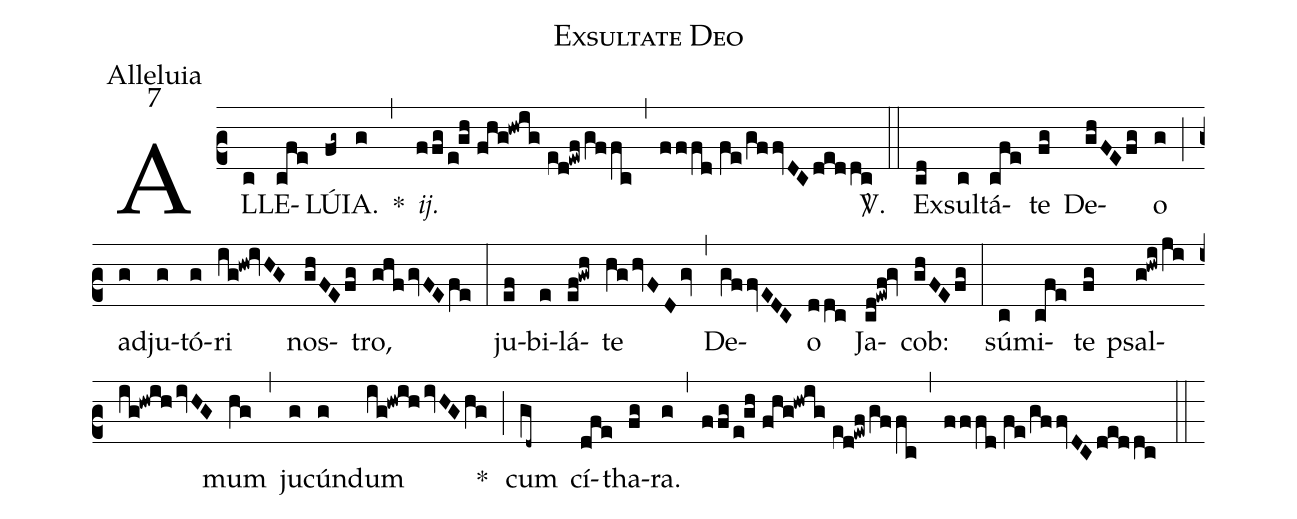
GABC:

name:Exsultate Deo;
office-part:Alleluia;
mode:7;
%%
(c2) AL(c)LE(cfe)LÚ(fg~)IA.(g) *(,) <i>ij.</i>(ffg/e!gh//fhg!hwig//ed!ewf/gffc) (,) (fffd//fe/gffvDC/deddc) <sp>V/</sp>.(::) Ex(cd)sul(c)tá(cfe)te(fg) De(ghFEfg)o(g) (;) ad(g)ju(g)tó(g)ri(ig!hw!ivHG) nos(ghFE/fg)tro,(ghf/gvFE/fe) (:) ju(ef)bi(e)lá(ef!gwh)te(hg/hvFD/gv) (,) De(gf/fvEDC)o(ddc) Ja(cd!ewf!gv)cob:(ghFE/fg) (:) sú(c)mi(cfe)te(fg) psal(g!hwi/ji/ig!hwih/ivHG)mum(hg) (,) ju(g)cún(g)dum(ig!hwih/ivHG/hg) *(;) cum(gd~) cí(dfe)tha(fg)ra.(g) (,) (ffg/e!gh//fhg!hwig//ed!ewf/gffc) (,) (fffd//fe/gffvDC/deddc) (::)
